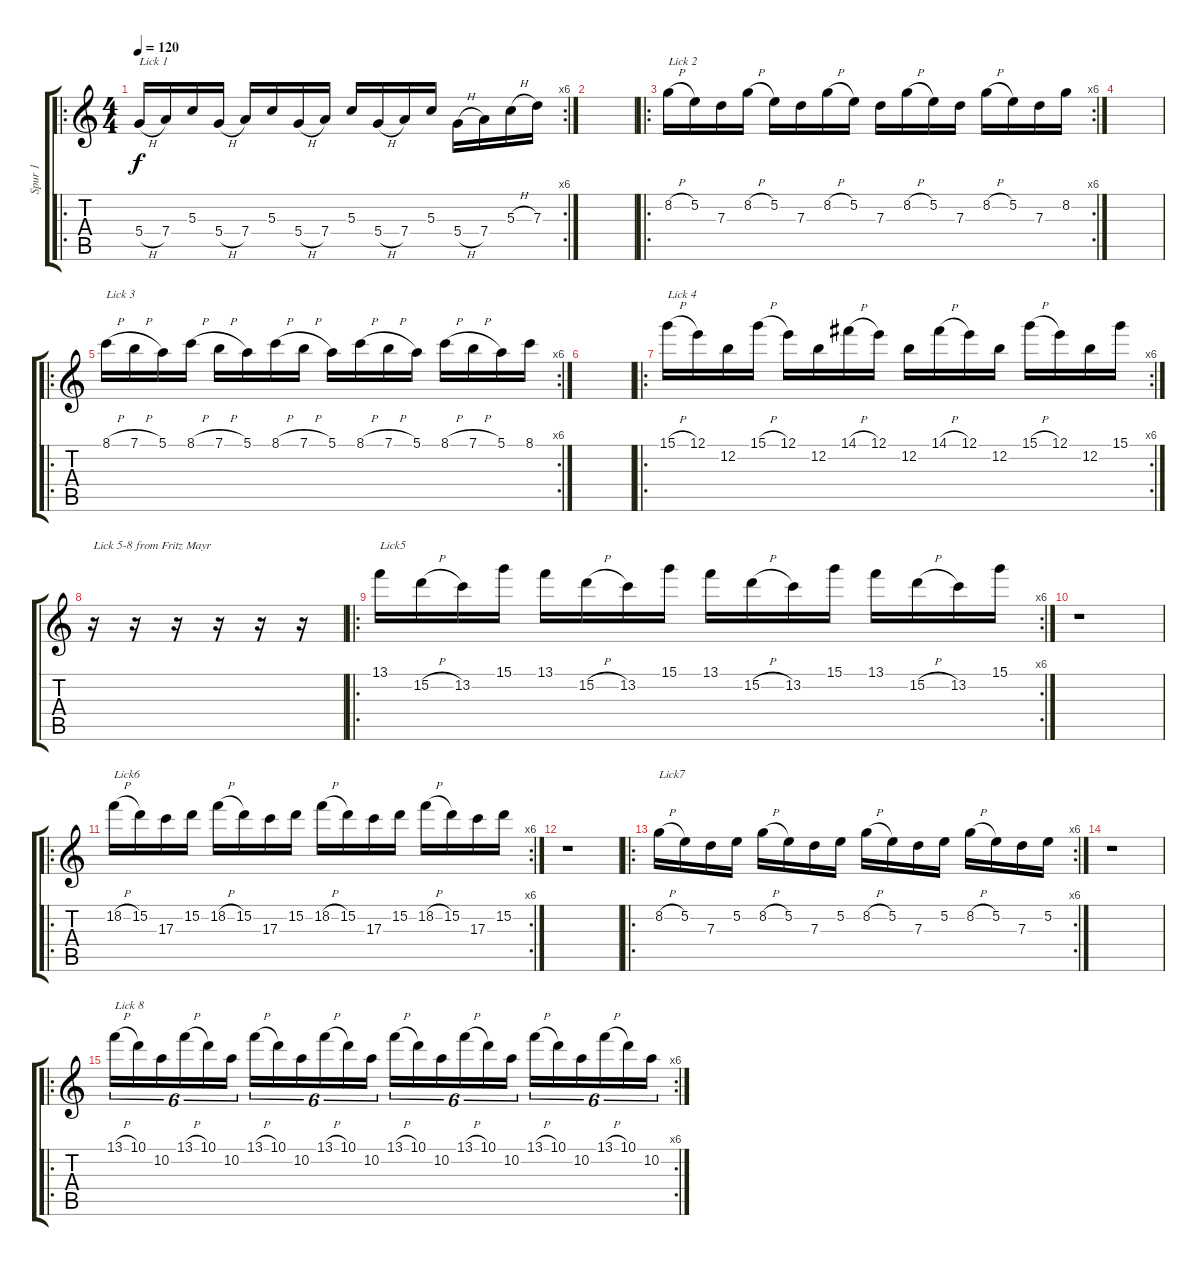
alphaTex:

\track ("Spur 1" "Spur 1") {instrument overdrivenguitar}
\staff {score tabs}
\tuning (E4 B3 G3 D3 A2 E2) {hide}
\ro
\rc 6
\ts (4 4)
\tempo 120
\clef g2
\ks c
5.4{h}.16{txt "Lick 1" dy f instrument overdrivenguitar} 7.4.16 5.3.16 5.4{h}.16 7.4.16 5.3.16 5.4{h}.16 7.4.16 5.3.16 5.4{h}.16 7.4.16 5.3.16 5.4{h}.16 7.4.16 5.3{h}.16 7.3.16 |
|
\ro
\rc 6
8.2{h}.16{txt "Lick 2"} 5.2.16 7.3.16 8.2{h}.16 5.2.16 7.3.16 8.2{h}.16 5.2.16 7.3.16 8.2{h}.16 5.2.16 7.3.16 8.2{h}.16 5.2.16 7.3.16 8.2.16 |
|
\ro
\rc 6
8.1{h}.16{txt "Lick 3"} 7.1{h}.16 5.1.16 8.1{h}.16 7.1{h}.16 5.1.16 8.1{h}.16 7.1{h}.16 5.1.16 8.1{h}.16 7.1{h}.16 5.1.16 8.1{h}.16 7.1{h}.16 5.1.16 8.1.16 |
|
\ro
\rc 6
15.1{h}.16{txt "Lick 4"} 12.1.16 12.2.16 15.1{h}.16 12.1.16 12.2.16 14.1{h}.16 12.1.16 12.2.16 14.1{h}.16 12.1.16 12.2.16 15.1{h}.16 12.1.16 12.2.16 15.1.16 |
r.16{txt "Lick 5-8 from Fritz Mayr"} r.16 r.16 r.16 r.16 r.16 |
\ro
\rc 6
13.1.16{txt "Lick5"} 15.2{h}.16 13.2.16 15.1.16 13.1.16 15.2{h}.16 13.2.16 15.1.16 13.1.16 15.2{h}.16 13.2.16 15.1.16 13.1.16 15.2{h}.16 13.2.16 15.1.16 |
r.1 |
\ro
\rc 6
18.2{h}.16{txt "Lick6"} 15.2.16 17.3.16 15.2.16 18.2{h}.16 15.2.16 17.3.16 15.2.16 18.2{h}.16 15.2.16 17.3.16 15.2.16 18.2{h}.16 15.2.16 17.3.16 15.2.16 |
r.1 |
\ro
\rc 6
8.2{h}.16{txt "Lick7"} 5.2.16 7.3.16 5.2.16 8.2{h}.16 5.2.16 7.3.16 5.2.16 8.2{h}.16 5.2.16 7.3.16 5.2.16 8.2{h}.16 5.2.16 7.3.16 5.2.16 |
r.1 |
\ro
\rc 6
13.1{h}.16{tu (6 4) txt "Lick 8"} 10.1.16{tu (6 4)} 10.2.16{tu (6 4)} 13.1{h}.16{tu (6 4)} 10.1.16{tu (6 4)} 10.2.16{tu (6 4)} 13.1{h}.16{tu (6 4)} 10.1.16{tu (6 4)} 10.2.16{tu (6 4)} 13.1{h}.16{tu (6 4)} 10.1.16{tu (6 4)} 10.2.16{tu (6 4)} 13.1{h}.16{tu (6 4)} 10.1.16{tu (6 4)} 10.2.16{tu (6 4)} 13.1{h}.16{tu (6 4)} 10.1.16{tu (6 4)} 10.2.16{tu (6 4)} 13.1{h}.16{tu (6 4)} 10.1.16{tu (6 4)} 10.2.16{tu (6 4)} 13.1{h}.16{tu (6 4)} 10.1.16{tu (6 4)} 10.2.16{tu (6 4)}
